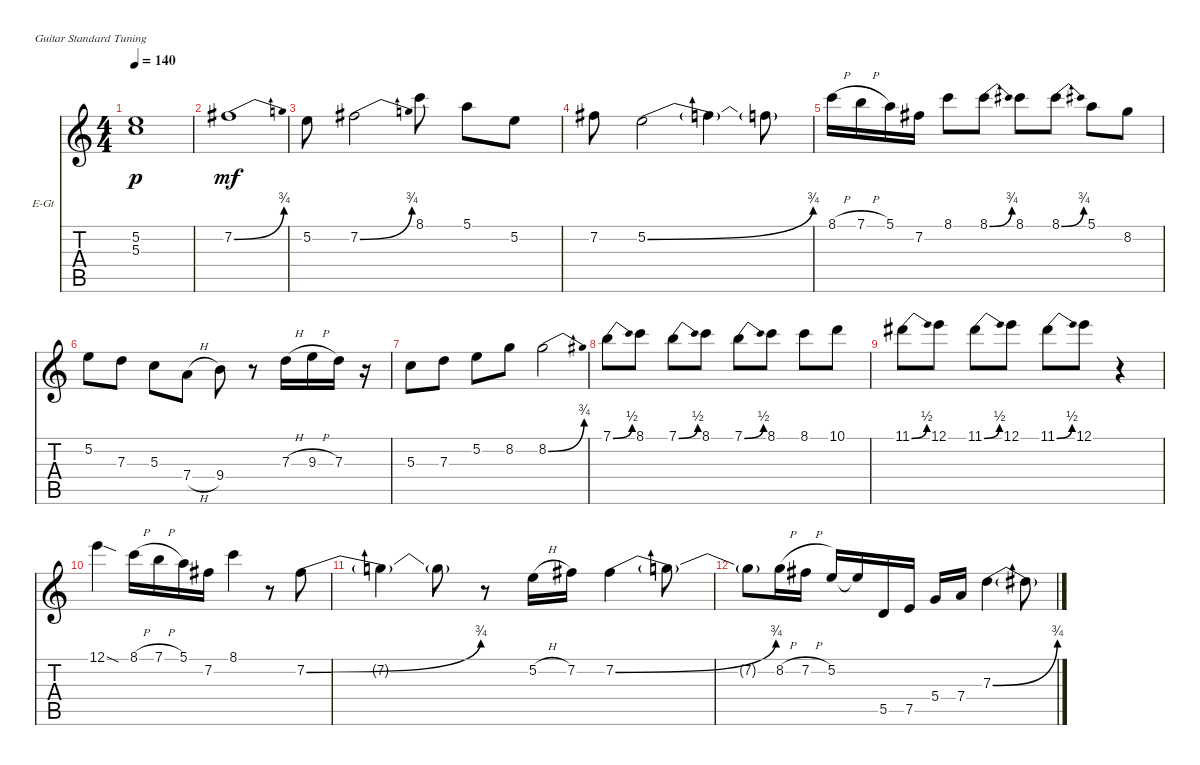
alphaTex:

\defaultSystemsLayout 4
\bracketExtendMode nobrackets
\firstSystemTrackNameOrientation horizontal
\otherSystemsTrackNameOrientation horizontal
\track ("Olha" "E-Gt") {instrument distortionguitar}
\staff {score tabs}
\tuning (E4 B3 G3 D3 A2 E2)
\ts (4 4)
\tempo 140
\clef g2
\ks c
(5.3 5.2).1{dy p} |
7.2{be (bend 0 0 59.4 3)}.1{dy mf} |
5.2.8 7.2{be (bend 0 0 59.4 3)}.2 8.1.8 5.1.8 5.2.8 |
7.2.8 5.2{be (bend 0 0 59.4 3)}.2 5.2{t}.4 5.2{t}.8 |
8.1{h}.16 7.1{h}.16 5.1.16 7.2.16 8.1.8 8.1{be (bend 0 0 60 3)}.8 8.1.8 8.1{be (bend 0 0 59.4 3)}.8 5.1.8 8.2.8 |
5.2.8 7.3.8 5.3.8 7.4{h}.8 9.4.8 r.8 7.3{h}.16 9.3{h}.16 7.3.16 r.16 |
5.3.8 7.3.8 5.2.8 8.2.8 8.2{be (bend 0 0 60 3)}.2 |
7.1{be (bend 0 0 60 2)}.8 8.1.8 7.1{be (bend 0 0 60 2)}.8 8.1.8 7.1{be (bend 0 0 59.4 2)}.8 8.1.8 8.1.8 10.1.8 |
11.1{be (bend 0 0 59.4 2)}.8 12.1.8 11.1{be (bend 0 0 59.4 2)}.8 12.1.8 11.1{be (bend 0 0 59.4 2)}.8 12.1.8 r.4 |
12.1{sod}.4 8.1{h}.16 7.1{h}.16 5.1.16 7.2.16 8.1.4 r.8 7.2{be (bend 0 0 59.4 3)}.8 |
7.2{t}.4 7.2{t}.8 r.8 5.2{h}.16 7.2.16 7.2{be (bend 0 0 59.4 3)}.4 7.2{t}.8 |
7.2{t}.8 8.2{h}.16 7.2{h}.16 5.2.16 5.2{t}.16 5.5.16 7.5.16 5.4.16 7.4.16 7.3{be (bend 0 0 60 3)}.4 7.3{t}.8
